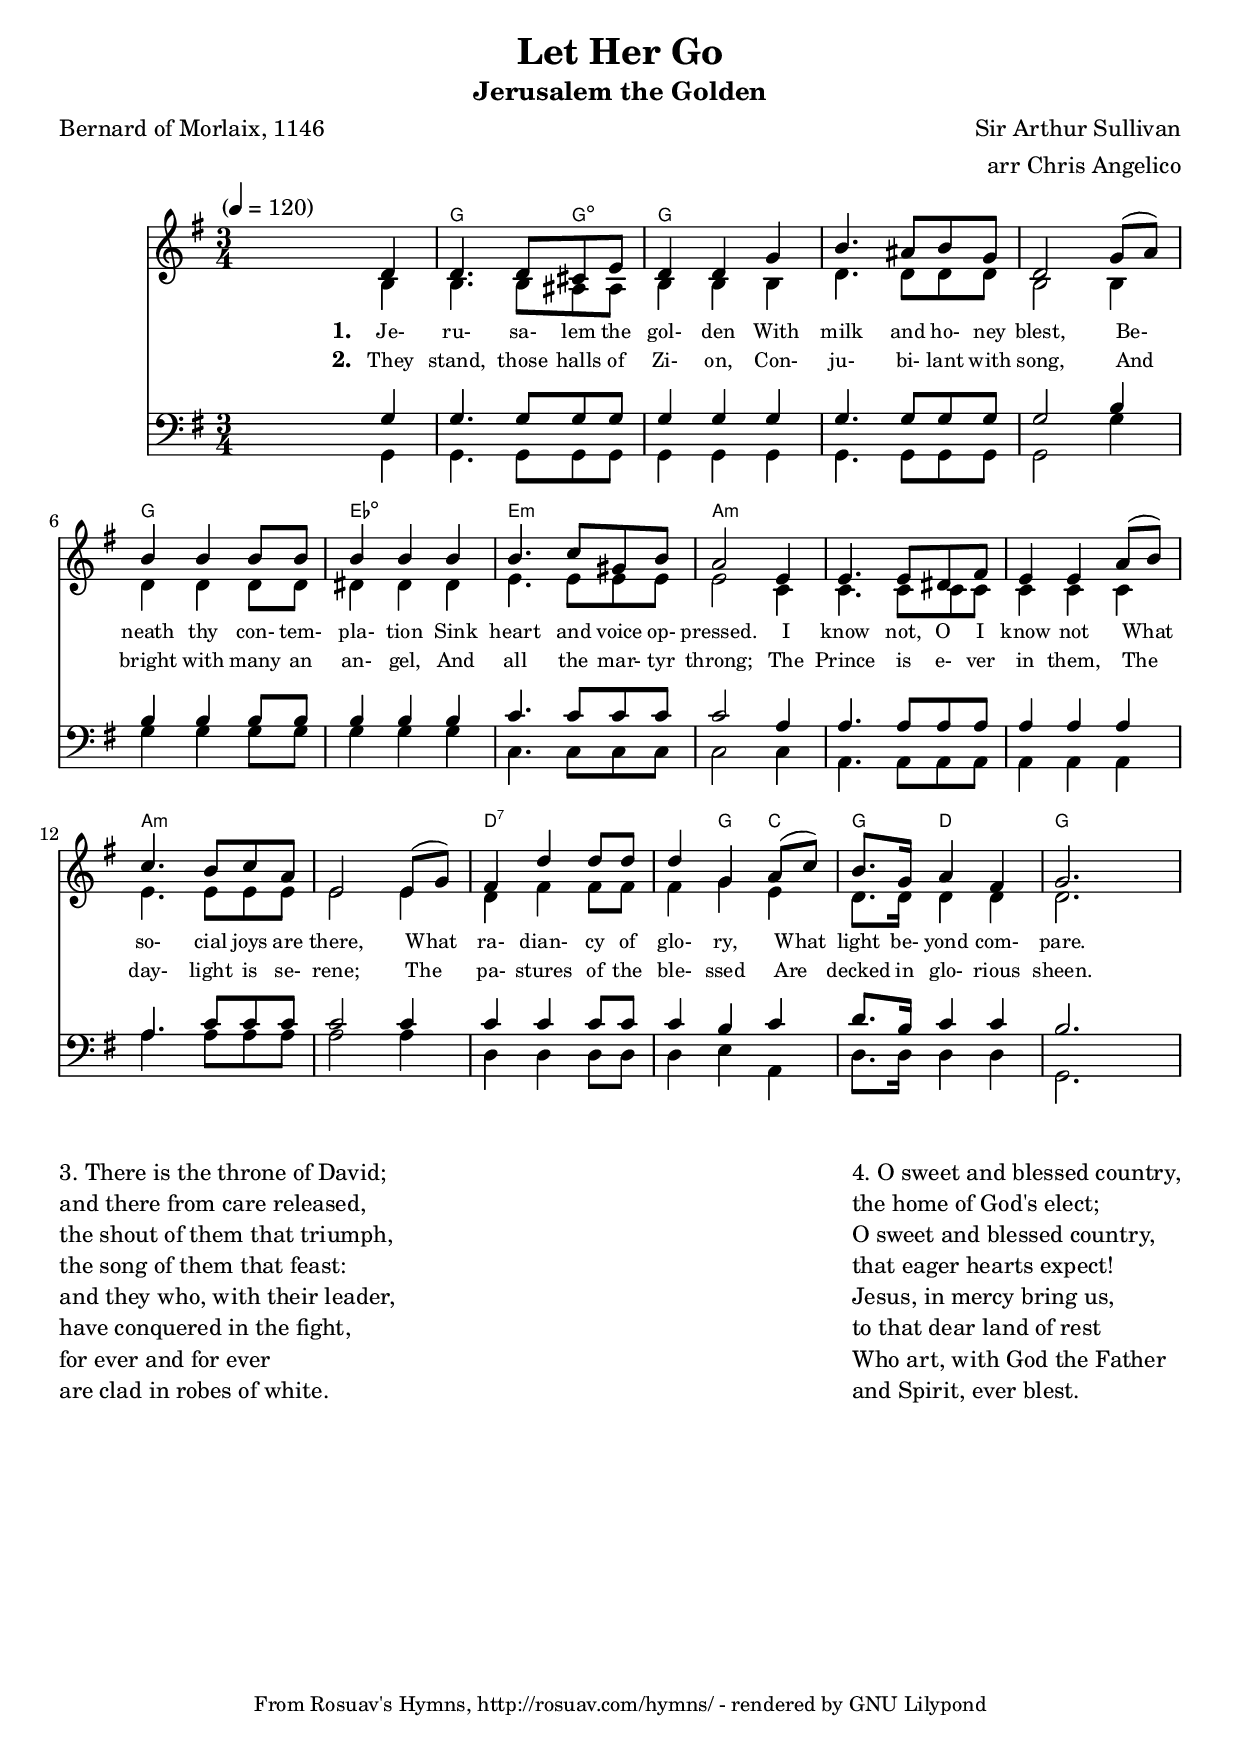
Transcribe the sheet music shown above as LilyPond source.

% Let Her Go, by Sir Arthur Sullivan
% Words from Rejoice! #603 or RCH #595
\include "Hymnal.ly"

\header
{
    title="Let Her Go"
    subtitle="Jerusalem the Golden"
    % poet=""
    composer="Sir Arthur Sullivan" % circa 1898
    arranger="arr Chris Angelico" % 2010-12-09
    poet="Bernard of Morlaix, 1146"
    % composer="Sir Arthur Sullivan arr Chris Angelico"
    % meter=""
    % opus="\"Let Her Go\""
}

\score {
    <<
        \new ChordNames {
            \set chordChanges = ##t
            \transpose c c,
            \chordmode {
                \override ChordName #'font-size = #-2
                s2.
                % Jerusalem
                g2 g4:dim g2. g g g ef:dim e:m a:m
                %
                a:m a:m a:m a:m d:7 d4:7 g c g d d g
            }
        }
        \new Staff <<
            \set Staff.midiInstrument = "acoustic grand"
            \key g \major
            \time 3/4
            \tempo "" 4 = 120
            \new Voice = "sops" \relative f' {
                s2
                \voiceOne
                d4 d4. d8 cs e d4 d g b4. as8 b g d2
                g8(a) b4 b b8 b b4 b b b4. c8 gs b a2
                e4 e4. e8 ds fs e4 e a8(b) c4. b8 c a e2
                e8(g) fs4 d' d8 d d4 g, a8(c) b8. g16 a4 fs g2.
            }
            % Words from Rejoice! #603
            \addlyrics { \lyr \lyricmode {
                \override LyricText #'font-size = #-1
                \set stanza = #"1."
                !Je- ru- sa- lem the gol- den               % RCH #599
                !With milk and ho- ney blest,
                !Be- neath thy con- tem- pla- tion
                !Sink heart and voice op- pressed.
                !I know not, O I know not
                !What so- cial joys are there,
                !What ra- dian- cy of glo- ry,
                !What light be- yond com- pare.

                %{!Je- ru- sa- lem the gol- den             % Rejoice! #603
                !in glo- ry high a- bove;
                !O ci- ty of God's pres- ence,
                !O vi- sion of God's love:
                !how won- der- ful the plea- sures,
                !and joys a- wait- ing there;
                !what ra- dian- cy of glo- ry,
                !what peace be- yond com- pare!%}
            } }
            \addlyrics { \lyr \lyricmode {
                \override LyricText #'font-size = #-1
                \set stanza = #"2."
                !They stand, those halls of Zi- on,
                !Con- ju- bi- lant with song,
                !And bright with many an an- gel,
                !And all the mar- tyr throng;
                !The Prince is e- ver in them,
                !The day- light is se- rene;
                !The pa- stures of the ble- ssed
                !Are decked in glo- rious sheen.

                %{!They stand, those halls of Zi- on,
                !all ju- bi- lant with song;
                !and bright with many an an- gel,
                !and all the mar- tyr throng;
                !the Prince is e- ver in them,
                !the day- light is se- rene;
                !the tree of life and heal- ing
                !has leaves of rich- est green.%}
            } }
            \new Voice = "alto" \relative f' {
                \voiceTwo
                s2
                b,4 b4. b8 as as b4 b b d4. d8 d d b2
                b4 d4 d d8 d ds4 ds ds e4. e8 e e e2
                c4 c4. c8 c c c4 c c e4. e8 e e e2
                e4 d4 fs fs8 fs fs4 g e d8. d16 d4 d d2.       % Last note should be e2, but to make this resolve without the repeat, fudge it to a G major chord.
            }
        >>
        \new Staff <<
            \clef bass
            \key g \major
            \new Voice = "tenor" \relative c' {
                s2
                \voiceOne
                g4 g4. g8 g g g4 g g g4. g8 g g g2
                b4 b4 b b8 b b4 b b c4. c8 c c c2
                a4 a4. a8 a a a4 a a a4. c8 c c c2
                c4 c4 c c8 c c4 b c d8. b16 c4 c b2.
            }
            \new Voice = "bass" \relative c' {
                \voiceTwo
                s2
                g,4 g4. g8 g g g4 g g g4. g8 g g g2
                g'4 g4 g g8 g g4 g g c,4. c8 c c c2
                c4 a4. a8 a a a4 a a a'4. a8 a a a2
                a4 d,4 d d8 d d4 e a, d8. d16 d4 d g,2.
            }
        >>
    >>
    \layout { }
    \midi { \context { \ChordNameVoice \remove Note_performer } } % Stop chords from sounding in the MIDI
}

% Additional verses
\markup \fill-line {
\column {
"3. There is the throne of David;"
"and there from care released,"
"the shout of them that triumph,"
"the song of them that feast:"
"and they who, with their leader,"
"have conquered in the fight,"
"for ever and for ever"
"are clad in robes of white."
}
\column {
"4. O sweet and blessed country,"
"the home of God's elect;"
"O sweet and blessed country,"
"that eager hearts expect!"
"Jesus, in mercy bring us,"
"to that dear land of rest"
"Who art, with God the Father"
"and Spirit, ever blest."
}
%{ Rejoice words:
\column {
"3. There is the throne of David;"
"and there from pain released,"
"the shout of those who triumph,"
"the song of those who feast:"
"and all who, with their leader,"
"have conquered in the fight,"
"are garlanded with glory"
"and robed in purest white."
}
\column {
"4.How lovely is that city,"
"the home of God's elect;"
"how beautiful the country"
"that eager hearts expect!"
"Jesus, in mercy bring us,"
"to that eternal shore"
"where Father, Son, and Spirit"
"are worshipped evermore."
}
End Rejoice %}
}
